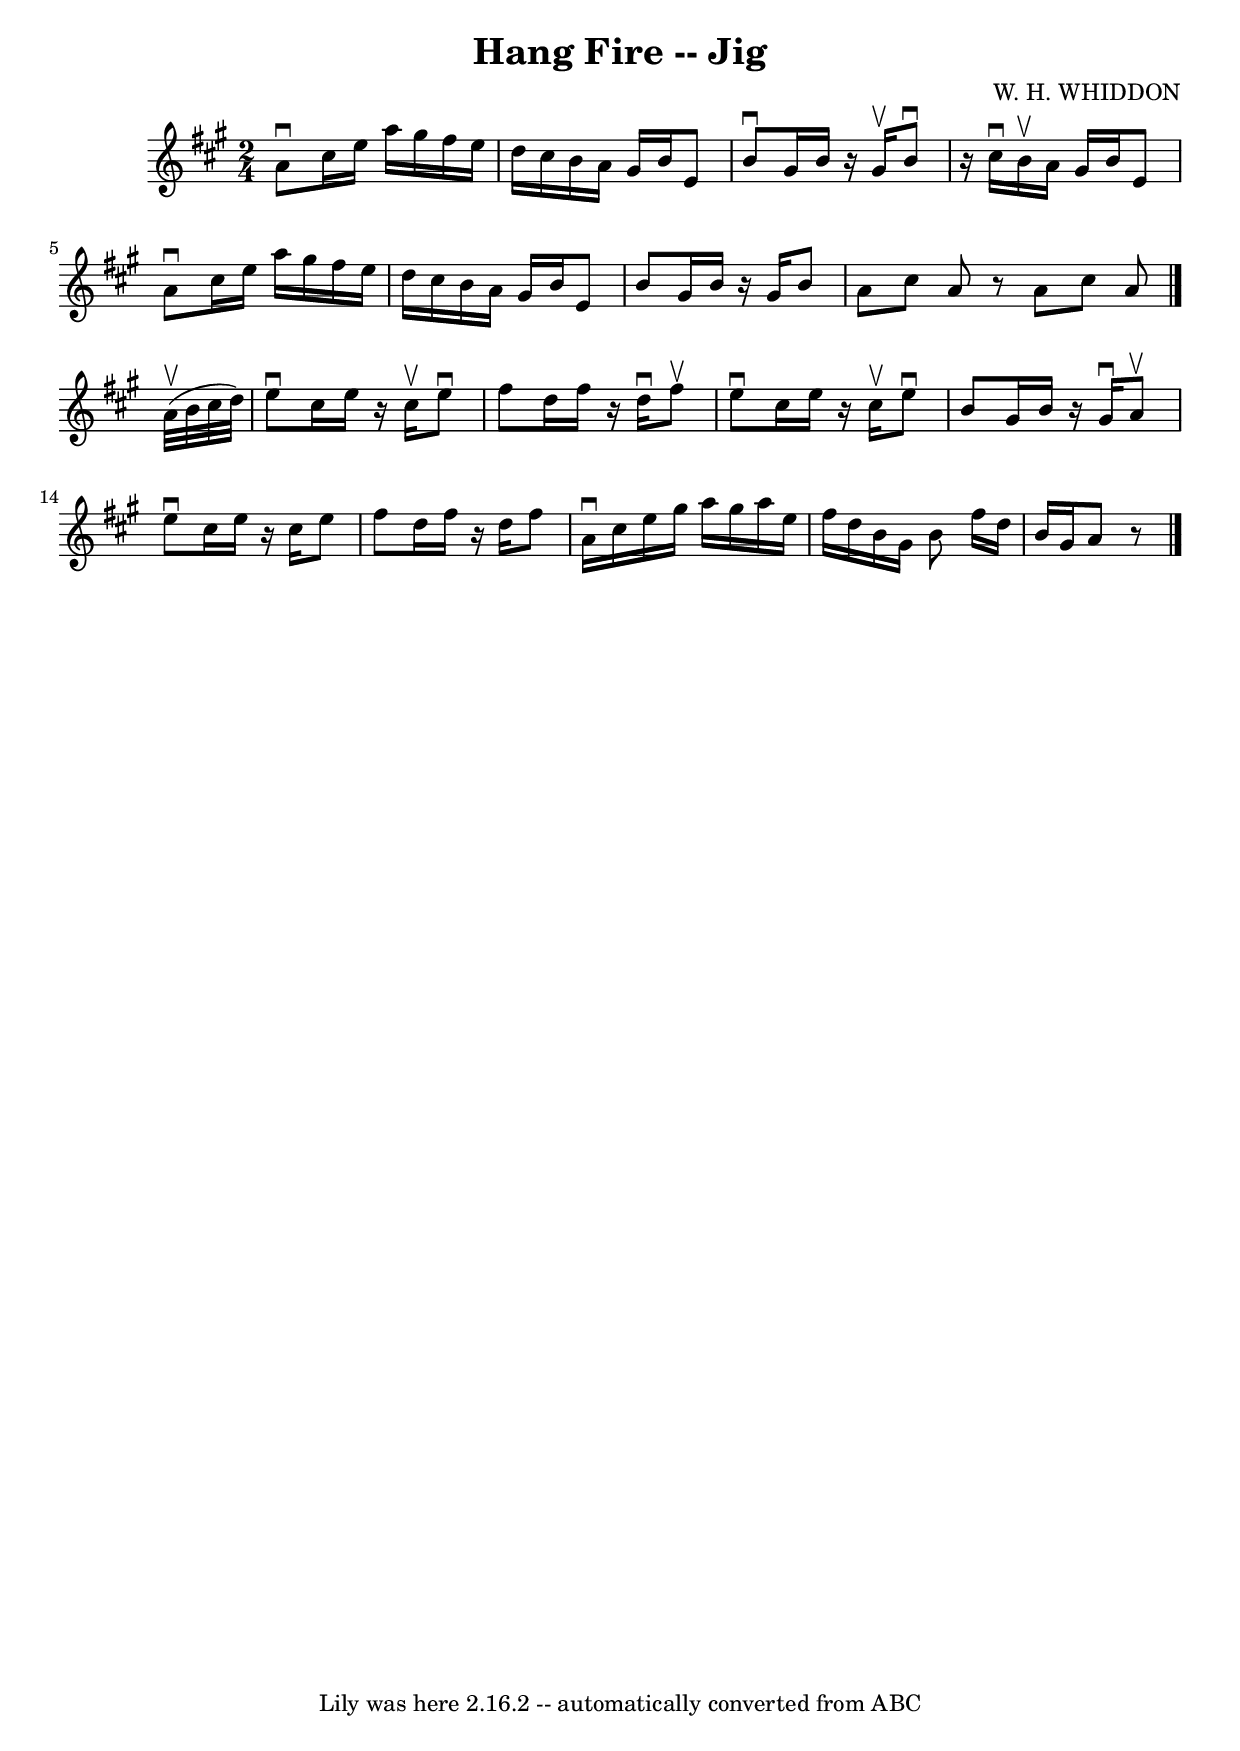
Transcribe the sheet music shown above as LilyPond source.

\version "2.16.2"
\include "Mammoth.ily"
\header {
  %% book = "Ryan's Mammoth Collection"
  composer = "W. H. WHIDDON"
  crossRefNumber = "1"
  footnotes = "\\\\118 669"
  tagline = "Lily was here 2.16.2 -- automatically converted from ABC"
  title = "Hang Fire -- Jig"

}
voicedefault =  {


  \time 2/4 
  \key a \major
  a'8^\downbow cis''16 e''16 a''16 gis''16  
  fis''16 e''16    |
  d''16 cis''16 b'16 a'16 gis'16    
  b'16 e'8    |
  b'8^\downbow gis'16 b'16    r16 gis'16^\upbow  
  b'8^\downbow   |
  r16 cis''16^\downbow b'16^\upbow a'16    
  gis'16 b'16 e'8    |
  a'8^\downbow cis''16 e''16 a''16 
  gis''16 fis''16 e''16    |
  d''16 cis''16 b'16 a'16   
  gis'16 b'16 e'8    |
  b'8 gis'16 b'16    r16 gis'16    
  b'8    |
  a'8 cis''8 a'8    r8   \bar ":|" a'8 cis''8 a'8 
  \bar "|." a'32^\upbow(b'32 cis''32 d''32) |
  e''8^\downbow cis''16 e''16    r16 cis''16^\upbow e''8^\downbow   |
  
  fis''8 d''16 fis''16    r16 d''16^\downbow fis''8^\upbow   |
  
  e''8^\downbow cis''16 e''16    r16 cis''16^\upbow e''8^\downbow   
  |
  b'8 gis'16 b'16    r16 gis'16^\downbow a'8^\upbow   
  |
  e''8^\downbow cis''16 e''16    r16 cis''16 e''8    
  |
  fis''8 d''16 fis''16    r16 d''16 fis''8    |
  
  a'16^\downbow cis''16 e''16 gis''16 a''16 gis''16 a''16    
  e''16    |
  fis''16 d''16 b'16 gis'16 b'8  \bar ":|"   
  fis''16 d''16 b'16 gis'16 a'8    r8   |
  \bar "|."   

}

\score{
  <<

    \context Staff="default"
    {
      \voicedefault 
      
    }

  >>
  \layout {
    
  }
  \midi {
  }

}
